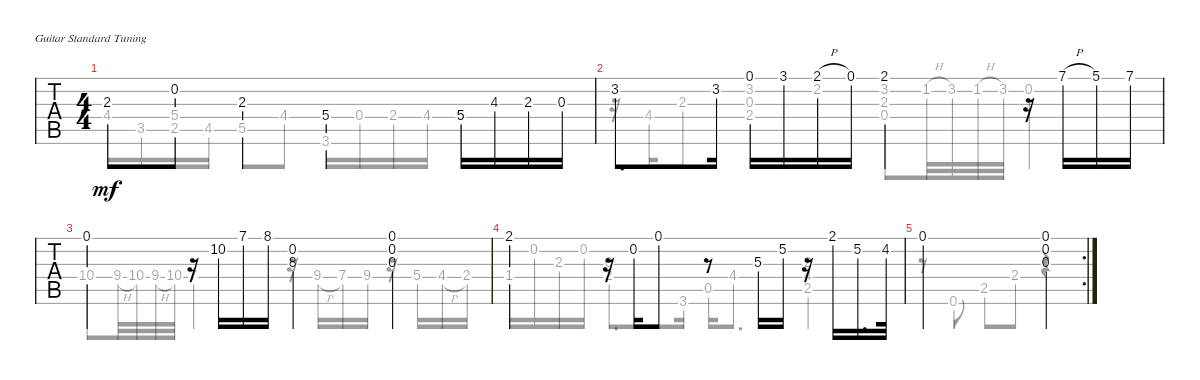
\bracketExtendMode groupsimilarinstruments
\singleTrackTrackNamePolicy hidden
\multiTrackTrackNamePolicy hidden
\firstSystemTrackNameOrientation horizontal
\otherSystemsTrackNameOrientation horizontal
\track ("Untitled" "N-Gt") {instrument acousticgrandpiano}
\staff {tabs}
\tuning (E4 B3 G3 D3 A2 E2)
\displaytranspose 12
\voice
\ts (4 4)
\tempo (108 hide)
\clef g2
\ks eminor
2.3.8{dy mf} 0.2.8 2.3.4 5.4.4 5.4.16 4.3.16 2.3.16 0.3.16 |
3.2.8{d} 3.2.16 0.1.16 3.1.16 2.1{h}.16 0.1.16 2.1.4 r.16 7.1{h}.16 5.1.16 7.1.16 |
0.1.4 r.16 10.2.16 7.1.16 8.1.16 (8.3 0.2).4 (0.1 0.2 0.3).4 |
2.1.4 r.16 0.2.16 0.1.8 r.8 5.3.16 5.2.16 r.16 2.1.16 5.2.16{d} 4.2.32 |
\rc 2
0.1.2 (0.1 0.2 0.3).4
\voice
\clef g2
\ottava regular
\simile none
\ks eminor
4.4.16{dy mf} 3.5.16 (5.4 2.5).16 4.5.16 5.5.8 4.4.8 3.6.16 0.4.16 2.4.16 4.4.16 5.4.4 |
r.16 4.4.16 2.3.8 (3.2 0.3 2.4).8 2.2.8 (3.2 2.3 0.4).8 1.2{h}.32 3.2.32 1.2{h}.32 3.2.32 0.2.4 |
10.4.8 9.4{h}.32 10.4.32 9.4{h}.32 10.4.32 7.4.4 r.16 9.4{h}.16 7.4.16 9.4.16 r.16 5.4.16 4.4{h}.16 2.4.16 |
1.4.16 0.2.16 2.3.16 0.2.16 (0.3 2.4).8{d} 3.6.16 0.5.16 4.4.8{d} (2.3 4.4 2.5).4 |
r.8 0.6.8 2.5.8 2.4.8 r.4
